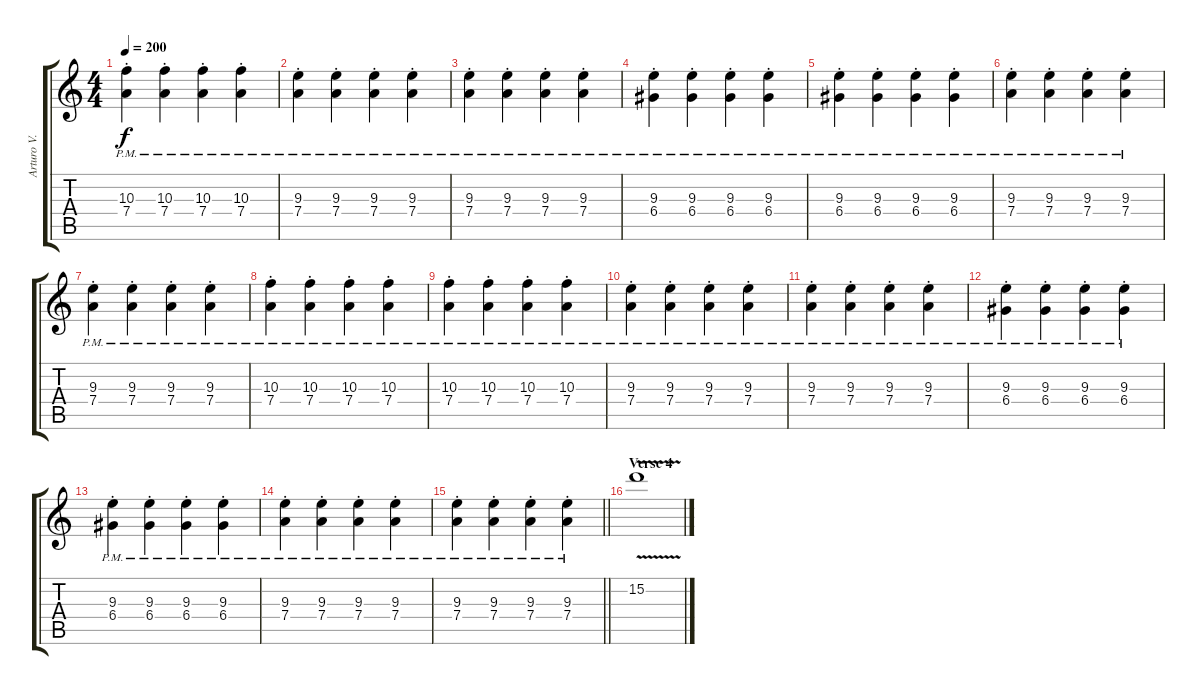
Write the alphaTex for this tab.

\track ("Arturo V." "Arturo V.") {instrument overdrivenguitar}
\staff {score tabs}
\tuning (E4 B3 G3 D3 A2 E2) {hide}
\ts (4 4)
\tempo 200
\clef g2
\ks c
(10.3{pm st} 7.4{pm st}).4{dy f} (10.3{pm st} 7.4{pm st}).4 (10.3{pm st} 7.4{pm st}).4 (10.3{pm st} 7.4{pm st}).4 |
(9.3{pm st} 7.4{pm st}).4 (9.3{pm st} 7.4{pm st}).4 (9.3{pm st} 7.4{pm st}).4 (9.3{pm st} 7.4{pm st}).4 |
(9.3{pm st} 7.4{pm st}).4 (9.3{pm st} 7.4{pm st}).4 (9.3{pm st} 7.4{pm st}).4 (9.3{pm st} 7.4{pm st}).4 |
(9.3{pm st} 6.4{pm st}).4 (9.3{pm st} 6.4{pm st}).4 (9.3{pm st} 6.4{pm st}).4 (9.3{pm st} 6.4{pm st}).4 |
(9.3{pm st} 6.4{pm st}).4 (9.3{pm st} 6.4{pm st}).4 (9.3{pm st} 6.4{pm st}).4 (9.3{pm st} 6.4{pm st}).4 |
(9.3{pm st} 7.4{pm st}).4 (9.3{pm st} 7.4{pm st}).4 (9.3{pm st} 7.4{pm st}).4 (9.3{pm st} 7.4{pm st}).4 |
(9.3{pm st} 7.4{pm st}).4 (9.3{pm st} 7.4{pm st}).4 (9.3{pm st} 7.4{pm st}).4 (9.3{pm st} 7.4{pm st}).4 |
(10.3{pm st} 7.4{pm st}).4 (10.3{pm st} 7.4{pm st}).4 (10.3{pm st} 7.4{pm st}).4 (10.3{pm st} 7.4{pm st}).4 |
(10.3{pm st} 7.4{pm st}).4 (10.3{pm st} 7.4{pm st}).4 (10.3{pm st} 7.4{pm st}).4 (10.3{pm st} 7.4{pm st}).4 |
(9.3{pm st} 7.4{pm st}).4 (9.3{pm st} 7.4{pm st}).4 (9.3{pm st} 7.4{pm st}).4 (9.3{pm st} 7.4{pm st}).4 |
(9.3{pm st} 7.4{pm st}).4 (9.3{pm st} 7.4{pm st}).4 (9.3{pm st} 7.4{pm st}).4 (9.3{pm st} 7.4{pm st}).4 |
(9.3{pm st} 6.4{pm st}).4 (9.3{pm st} 6.4{pm st}).4 (9.3{pm st} 6.4{pm st}).4 (9.3{pm st} 6.4{pm st}).4 |
(9.3{pm st} 6.4{pm st}).4 (9.3{pm st} 6.4{pm st}).4 (9.3{pm st} 6.4{pm st}).4 (9.3{pm st} 6.4{pm st}).4 |
(9.3{pm st} 7.4{pm st}).4 (9.3{pm st} 7.4{pm st}).4 (9.3{pm st} 7.4{pm st}).4 (9.3{pm st} 7.4{pm st}).4 |
\barLineRight lightlight
(9.3{pm st} 7.4{pm st}).4 (9.3{pm st} 7.4{pm st}).4 (9.3{pm st} 7.4{pm st}).4 (9.3{pm st} 7.4{pm st}).4 |
\section ("" "Verse 4")
15.2{v}.1
